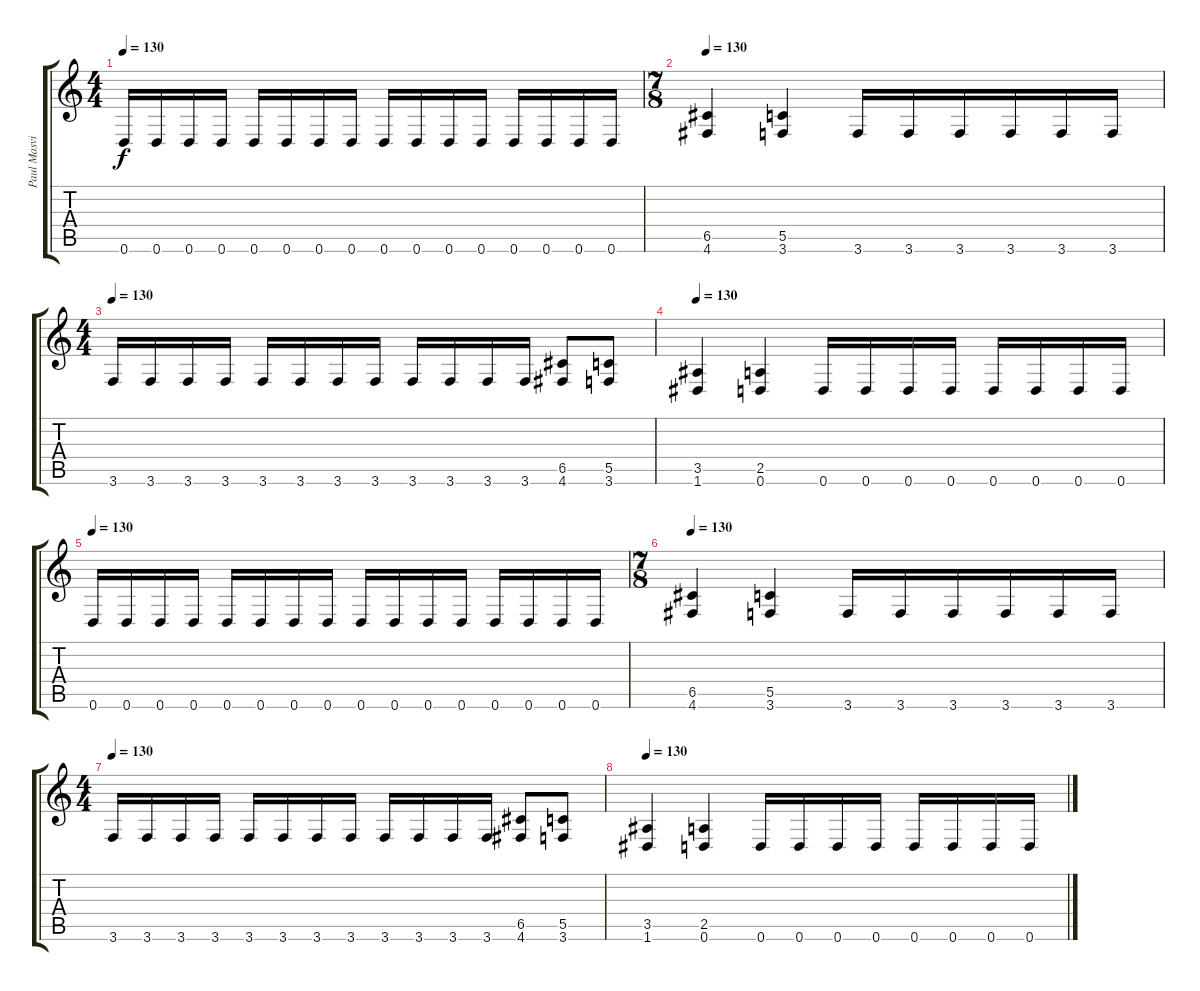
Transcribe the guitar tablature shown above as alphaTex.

\track ("Paul Masvidal" "Paul Masvi") {instrument distortionguitar}
\staff {score tabs}
\tuning (D4 A3 F3 C3 G2 D2) {hide}
\ts (4 4)
\tempo 130
\clef g2
\ks c
0.6.16{dy f} 0.6.16 0.6.16 0.6.16 0.6.16 0.6.16 0.6.16 0.6.16 0.6.16 0.6.16 0.6.16 0.6.16 0.6.16 0.6.16 0.6.16 0.6.16 |
\ts (7 8)
\tempo 130
(6.5 4.6).4 (5.5 3.6).4 3.6.16 3.6.16 3.6.16 3.6.16 3.6.16 3.6.16 |
\ts (4 4)
\tempo 130
3.6.16 3.6.16 3.6.16 3.6.16 3.6.16 3.6.16 3.6.16 3.6.16 3.6.16 3.6.16 3.6.16 3.6.16 (6.5 4.6).8 (5.5 3.6).8 |
\tempo 130
(3.5 1.6).4 (2.5 0.6).4 0.6.16 0.6.16 0.6.16 0.6.16 0.6.16 0.6.16 0.6.16 0.6.16 |
\tempo 130
0.6.16 0.6.16 0.6.16 0.6.16 0.6.16 0.6.16 0.6.16 0.6.16 0.6.16 0.6.16 0.6.16 0.6.16 0.6.16 0.6.16 0.6.16 0.6.16 |
\ts (7 8)
\tempo 130
(6.5 4.6).4 (5.5 3.6).4 3.6.16 3.6.16 3.6.16 3.6.16 3.6.16 3.6.16 |
\ts (4 4)
\tempo 130
3.6.16 3.6.16 3.6.16 3.6.16 3.6.16 3.6.16 3.6.16 3.6.16 3.6.16 3.6.16 3.6.16 3.6.16 (6.5 4.6).8 (5.5 3.6).8 |
\tempo 130
(3.5 1.6).4 (2.5 0.6).4 0.6.16 0.6.16 0.6.16 0.6.16 0.6.16 0.6.16 0.6.16 0.6.16
